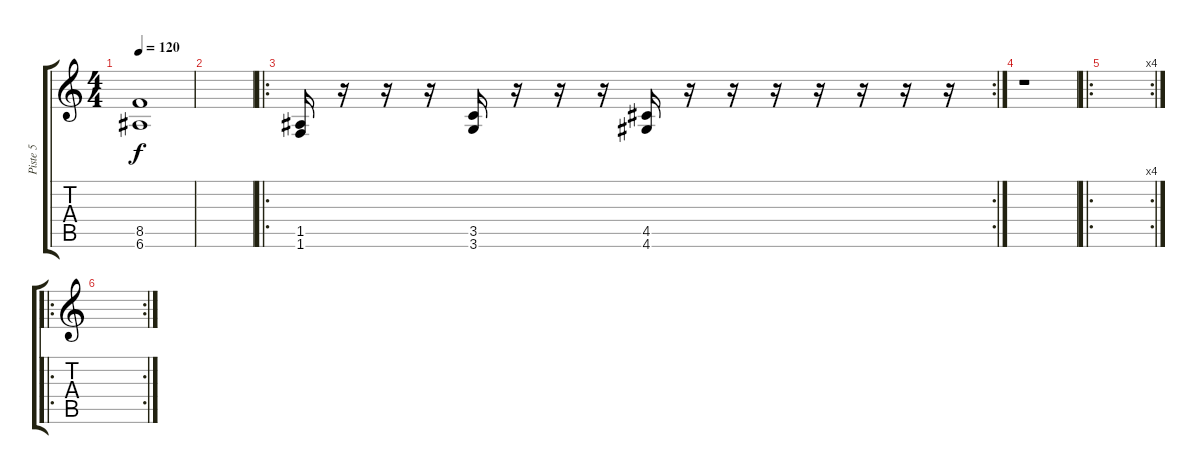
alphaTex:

\track ("Piste 5" "Piste 5") {instrument distortionguitar}
\staff {score tabs}
\tuning (E4 B3 G3 D3 A2 E2) {hide}
\ts (4 4)
\tempo 120
\clef g2
\ks c
(8.5{t} 6.6{t}).1{dy f} |
|
\ro
\rc 2
(1.5 1.6).16 r.16 r.16 r.16 (3.5 3.6).16 r.16 r.16 r.16 (4.5 4.6).16 r.16 r.16 r.16 r.16 r.16 r.16 r.16 |
r.1 |
\ro
\rc 4
|
\ro
\rc 2
